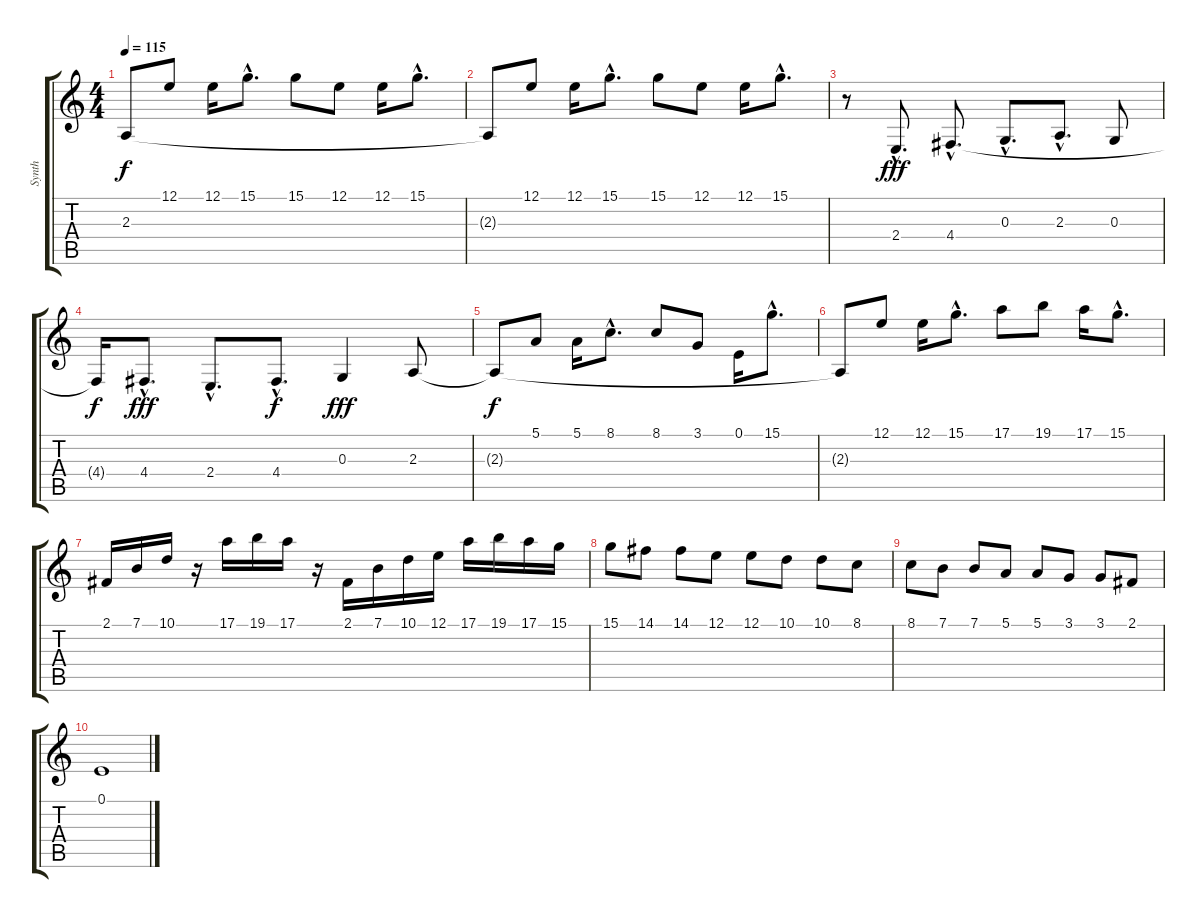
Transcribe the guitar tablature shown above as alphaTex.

\track ("Synth" "Synth") {instrument fx5brightness}
\staff {score tabs}
\tuning (E4 B3 G3 D3 A2 E2) {hide}
\ts (4 4)
\tempo 115
\clef g2
\ks c
2.3{t}.8{dy f} 12.1.8{instrument trumpet} 12.1.16 15.1{hac}.8{d} 15.1.8 12.1.8 12.1.16 15.1{hac}.8{d} |
2.3{t}.8 12.1.8{instrument trumpet} 12.1.16 15.1{hac}.8{d} 15.1.8 12.1.8 12.1.16 15.1{hac}.8{d} |
r.8{instrument fx5brightness} 2.4{hac}.8{d dy fff} 4.4{hac}.8{d} 0.3{hac}.8{d} 2.3{hac}.8{d} 0.3.8 |
4.4{t}.16{dy f} 4.4{hac}.8{d dy fff} 2.4{hac}.8{d} 4.4{hac}.8{d dy f} 0.3.4{dy fff} 2.3.8 |
2.3{t}.8{dy f} 5.1.8{instrument trumpet} 5.1.16 8.1{hac}.8{d} 8.1.8 3.1.8 0.1.16 15.1{hac}.8{d} |
2.3{t}.8 12.1.8{instrument trumpet} 12.1.16 15.1{hac}.8{d} 17.1.8 19.1.8 17.1.16 15.1{hac}.8{d} |
2.1.16 7.1.16 10.1.16 r.16 17.1.16 19.1.16 17.1.16 r.16 2.1.16 7.1.16 10.1.16 12.1.16 17.1.16 19.1.16 17.1.16 15.1.16 |
15.1.8 14.1.8 14.1.8 12.1.8 12.1.8 10.1.8 10.1.8 8.1.8 |
8.1.8 7.1.8 7.1.8 5.1.8 5.1.8 3.1.8 3.1.8 2.1.8 |
0.1.1
